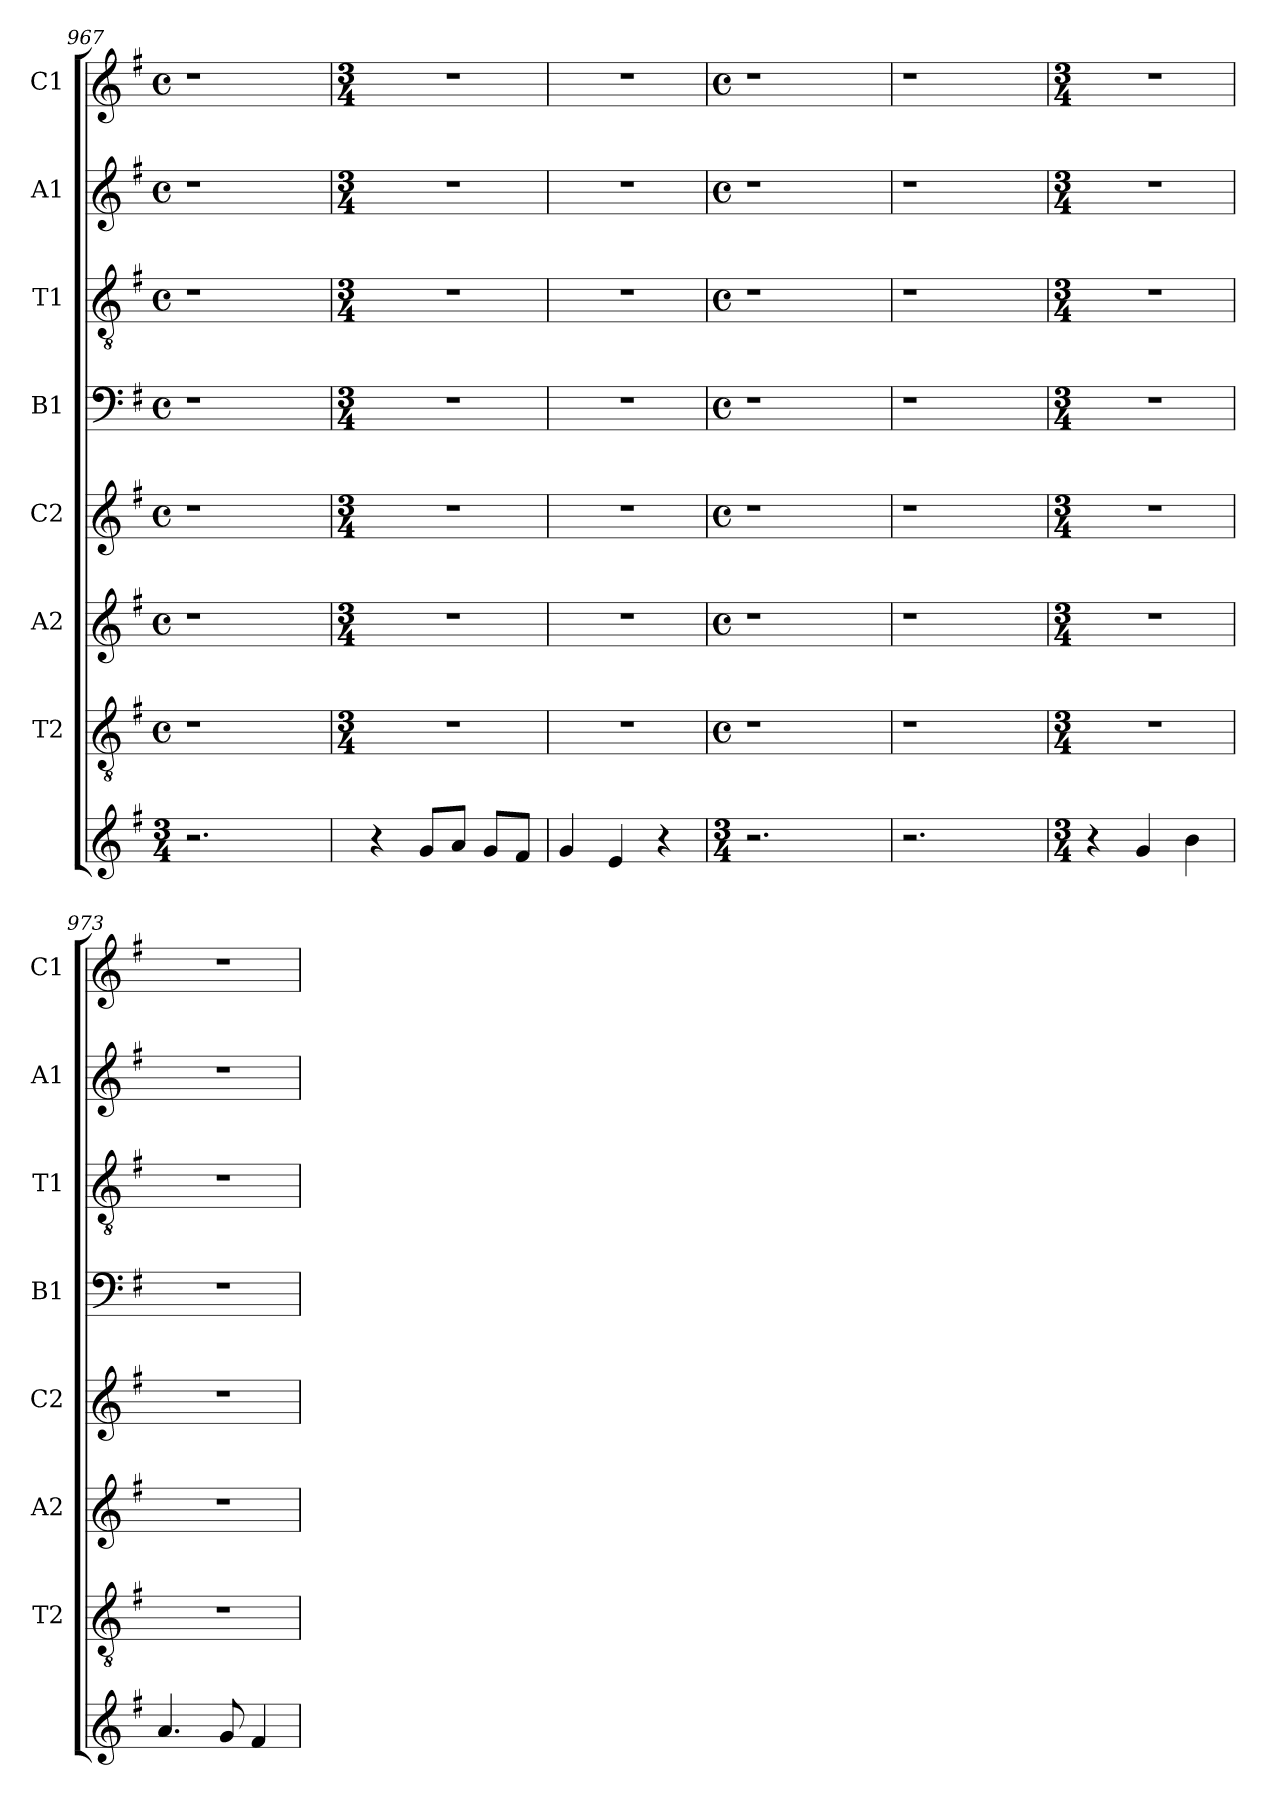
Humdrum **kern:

**kern	**kern	**kern	**kern	**kern	**kern	**kern	**kern
*part8	*part7	*part6	*part5	*part4	*part3	*part2	*part1
*staff8	*staff7	*staff6	*staff5	*staff4	*staff3	*staff2	*staff1
*	*I"T2	*I"A2	*I"C2	*I"B1	*I"T1	*I"A1	*I"C1
*	*I'T2	*I'A2	*I'C2	*I'B1	*I'T1	*I'A1	*I'C1
*clefG2	*clefGv2	*clefG2	*clefG2	*clefF4	*clefGv2	*clefG2	*clefG2
*k[f#]	*k[f#]	*k[f#]	*k[f#]	*k[f#]	*k[f#]	*k[f#]	*k[f#]
*G:	*G:	*G:	*G:	*G:	*G:	*G:	*G:
*M3/4	*M4/4	*M4/4	*M4/4	*M4/4	*M4/4	*M4/4	*M4/4
*	*met(c)	*met(c)	*met(c)	*met(c)	*met(c)	*met(c)	*met(c)
=967	=967	=967	=967	=967	=967	=967	=967
2.r	1r	1r	1r	1r	1r	1r	1r
4ryy	.	.	.	.	.	.	.
=968	=968	=968	=968	=968	=968	=968	=968
*	*M3/4	*M3/4	*M3/4	*M3/4	*M3/4	*M3/4	*M3/4
4r	2.r	2.r	2.r	2.r	2.r	2.r	2.r
8g/L	.	.	.	.	.	.	.
8a/J	.	.	.	.	.	.	.
8g/L	.	.	.	.	.	.	.
8f#/J	.	.	.	.	.	.	.
=969	=969	=969	=969	=969	=969	=969	=969
4g/	2.r	2.r	2.r	2.r	2.r	2.r	2.r
4e/	.	.	.	.	.	.	.
4r	.	.	.	.	.	.	.
=970	=970	=970	=970	=970	=970	=970	=970
*M3/4	*M4/4	*M4/4	*M4/4	*M4/4	*M4/4	*M4/4	*M4/4
*	*met(c)	*met(c)	*met(c)	*met(c)	*met(c)	*met(c)	*met(c)
2.r	1r	1r	1r	1r	1r	1r	1r
4ryy	.	.	.	.	.	.	.
=971	=971	=971	=971	=971	=971	=971	=971
2.r	1r	1r	1r	1r	1r	1r	1r
4ryy	.	.	.	.	.	.	.
=972	=972	=972	=972	=972	=972	=972	=972
*M3/4	*M3/4	*M3/4	*M3/4	*M3/4	*M3/4	*M3/4	*M3/4
4r	2.r	2.r	2.r	2.r	2.r	2.r	2.r
4g/	.	.	.	.	.	.	.
4b\	.	.	.	.	.	.	.
!!LO:LB:g=z
=973	=973	=973	=973	=973	=973	=973	=973
4.a/	2.r	2.r	2.r	2.r	2.r	2.r	2.r
8g/	.	.	.	.	.	.	.
4f#/	.	.	.	.	.	.	.
=	=	=	=	=	=	=	=
*-	*-	*-	*-	*-	*-	*-	*-
